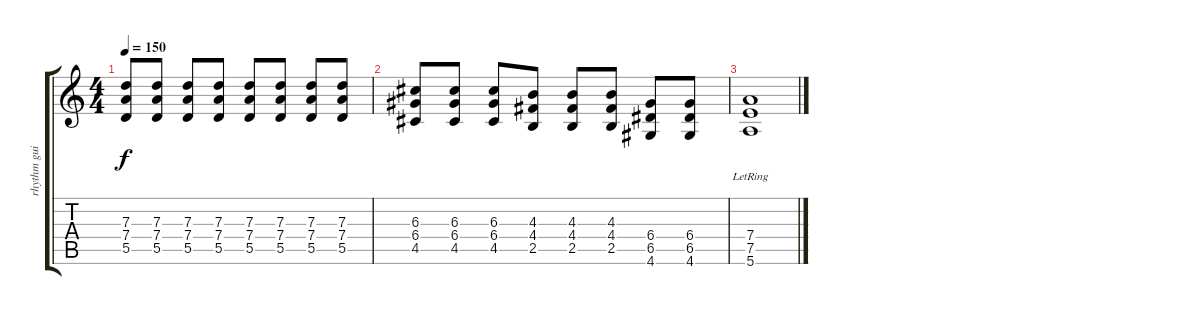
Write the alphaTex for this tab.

\track ("rhythm guitar" "rhythm gui") {instrument distortionguitar}
\staff {score tabs}
\tuning (E4 B3 G3 D3 A2 E2) {hide}
\ts (4 4)
\tempo 150
\clef g2
\ks c
(7.3 7.4 5.5).8{dy f} (7.3 7.4 5.5).8 (7.3 7.4 5.5).8 (7.3 7.4 5.5).8 (7.3 7.4 5.5).8 (7.3 7.4 5.5).8 (7.3 7.4 5.5).8 (7.3 7.4 5.5).8 |
(6.3 6.4 4.5).8 (6.3 6.4 4.5).8 (6.3 6.4 4.5).8 (4.3 4.4 2.5).8 (4.3 4.4 2.5).8 (4.3 4.4 2.5).8 (6.4 6.5 4.6).8 (6.4 6.5 4.6).8 |
(7.4{lr} 7.5{lr} 5.6{lr}).1
